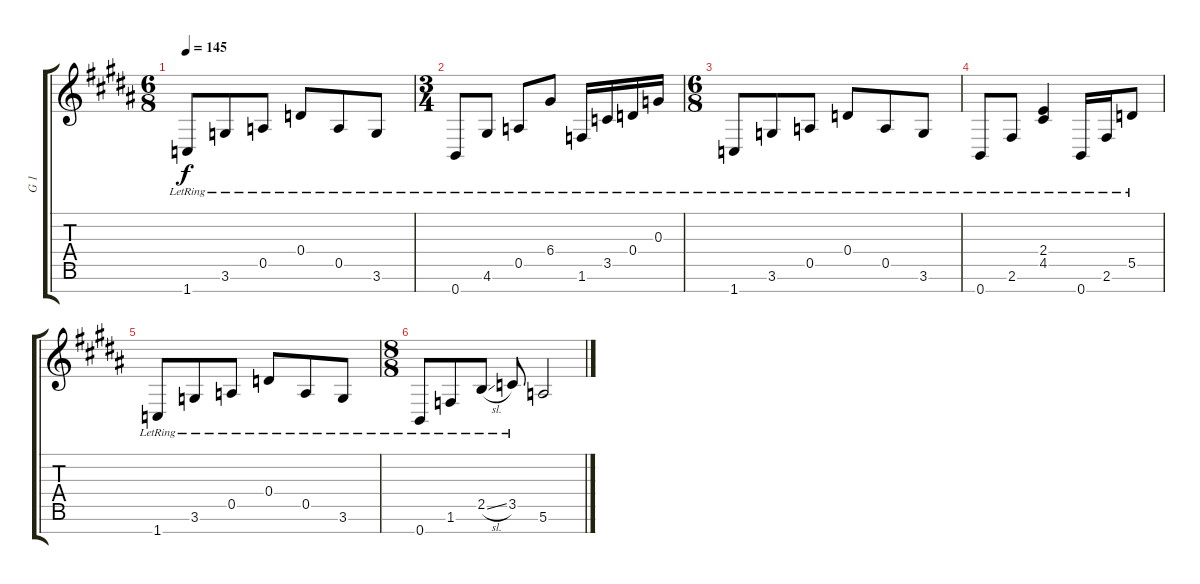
\track ("G 1" "G 1") {instrument acousticguitarsteel}
\staff {score tabs}
\tuning (E4 B3 G3 D3 A2 E2 B1) {hide}
\ts (6 8)
\tempo 145
\clef g2
\ks g#minor
1.7{lr}.8{dy f} 3.6{lr}.8 0.5{lr}.8 0.4{lr}.8 0.5{lr}.8 3.6{lr}.8 |
\ts (3 4)
0.7{lr}.8 4.6{lr}.8 0.5{lr}.8 6.4{lr}.8 1.6{lr}.16 3.5{lr}.16 0.4{lr}.16 0.3{lr}.16 |
\ts (6 8)
1.7{lr}.8 3.6{lr}.8 0.5{lr}.8 0.4{lr}.8 0.5{lr}.8 3.6{lr}.8 |
0.7{lr}.8 2.6{lr}.8 (2.4{lr} 4.5{lr}).4 0.7{lr}.16 2.6{lr}.16 5.5{lr}.8 |
1.7{lr}.8 3.6{lr}.8 0.5{lr}.8 0.4{lr}.8 0.5{lr}.8 3.6{lr}.8 |
\ts (8 8)
0.7{lr}.8 1.6{lr}.8 2.5{sl lr}.8 3.5{lr}.8 5.6.2
